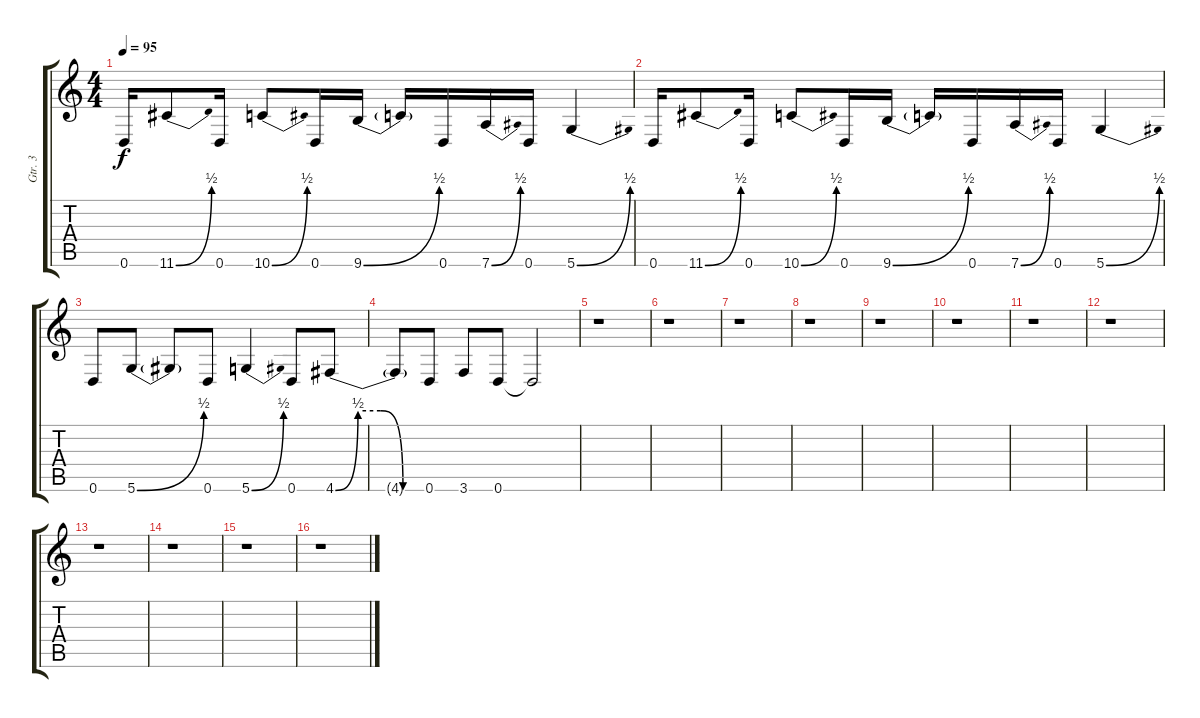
\track ("Gtr. 3" "Gtr. 3") {instrument distortionguitar}
\staff {score tabs}
\tuning (E4 B3 G3 D3 A2 D2) {hide}
\ts (4 4)
\tempo 95
\clef g2
\ks c
0.6.16{dy f} 11.6{be (bend 0 0 60 2)}.8 0.6.16 10.6{be (bend 0 0 60 2)}.8 0.6.16 9.6{be (bend 0 0 60 2)}.16 9.6{t}.16 0.6.16 7.6{be (bend 0 0 60 2)}.16 0.6.16 5.6{be (bend 0 0 60 2)}.4 |
0.6.16 11.6{be (bend 0 0 60 2)}.8 0.6.16 10.6{be (bend 0 0 60 2)}.8 0.6.16 9.6{be (bend 0 0 60 2)}.16 9.6{t}.16 0.6.16 7.6{be (bend 0 0 60 2)}.16 0.6.16 5.6{be (bend 0 0 60 2)}.4 |
0.6.8 5.6{be (bend 0 0 60 2)}.8 5.6{t}.8 0.6.8 5.6{be (bend 0 0 60 2)}.4 0.6.8 4.6{be (custom 0 0 15 2 30 2 45 0 60 0)}.8 |
4.6{t}.8 0.6.8 3.6.8 0.6.8 0.6{t}.2 |
r.1 |
r.1 |
r.1 |
r.1 |
r.1 |
r.1 |
r.1 |
r.1 |
r.1 |
r.1 |
r.1 |
r.1
